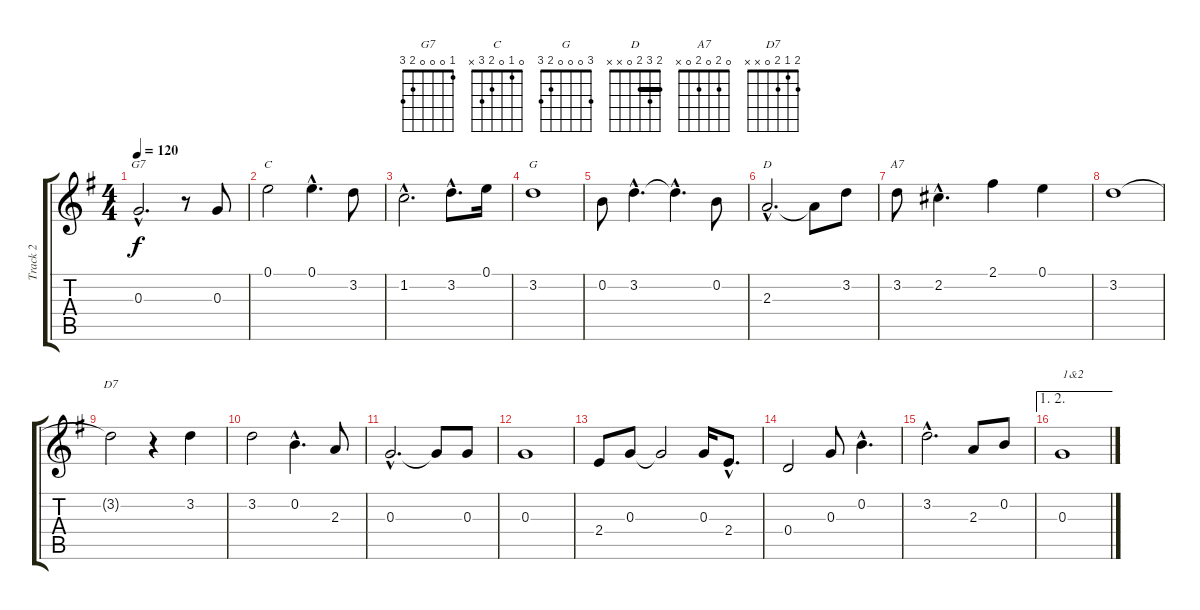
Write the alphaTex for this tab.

\track ("Track 2" "Track 2") {instrument acousticguitarsteel}
\staff {score tabs}
\tuning (E4 B3 G3 D3 A2 E2) {hide}
\chord ("G7" 1 0 0 0 2 3)
\chord ("C" 0 1 0 2 3 x)
\chord ("G" 3 0 0 0 2 3)
\chord ("D" 2 3 2 0 x x) {barre 2}
\chord ("A7" 0 2 0 2 0 x)
\chord ("D7" 2 1 2 0 x x)
\ts (4 4)
\tempo 120
\clef g2
\ks g
0.3{hac t}.2{d ch "G7" dy f} r.8 0.3.8 |
0.1.2{ch "C"} 0.1{hac}.4{d} 3.2.8 |
1.2{hac}.2{d} 3.2{hac}.8{d} 0.1.16 |
3.2.1{ch "G"} |
0.2.8 3.2{hac}.4{d} 3.2{hac t}.4{d} 0.2.8 |
2.3{hac}.2{d ch "D"} 2.3{t}.8 3.2.8 |
3.2.8{ch "A7"} 2.2{hac}.4{d} 2.1.4 0.1.4 |
3.2.1 |
3.2{t}.2{ch "D7"} r.4 3.2.4 |
3.2.2 0.2{hac}.4{d} 2.3.8 |
0.3{hac}.2{d} 0.3{t}.8 0.3.8 |
0.3.1 |
2.4.8 0.3.8 0.3{t}.2 0.3.16 2.4{hac}.8{d} |
0.4.2 0.3.8 0.2{hac}.4{d} |
3.2{hac}.2{d} 2.3.8 0.2.8 |
\ae (1 2)
0.3.1{txt "1&2"}
